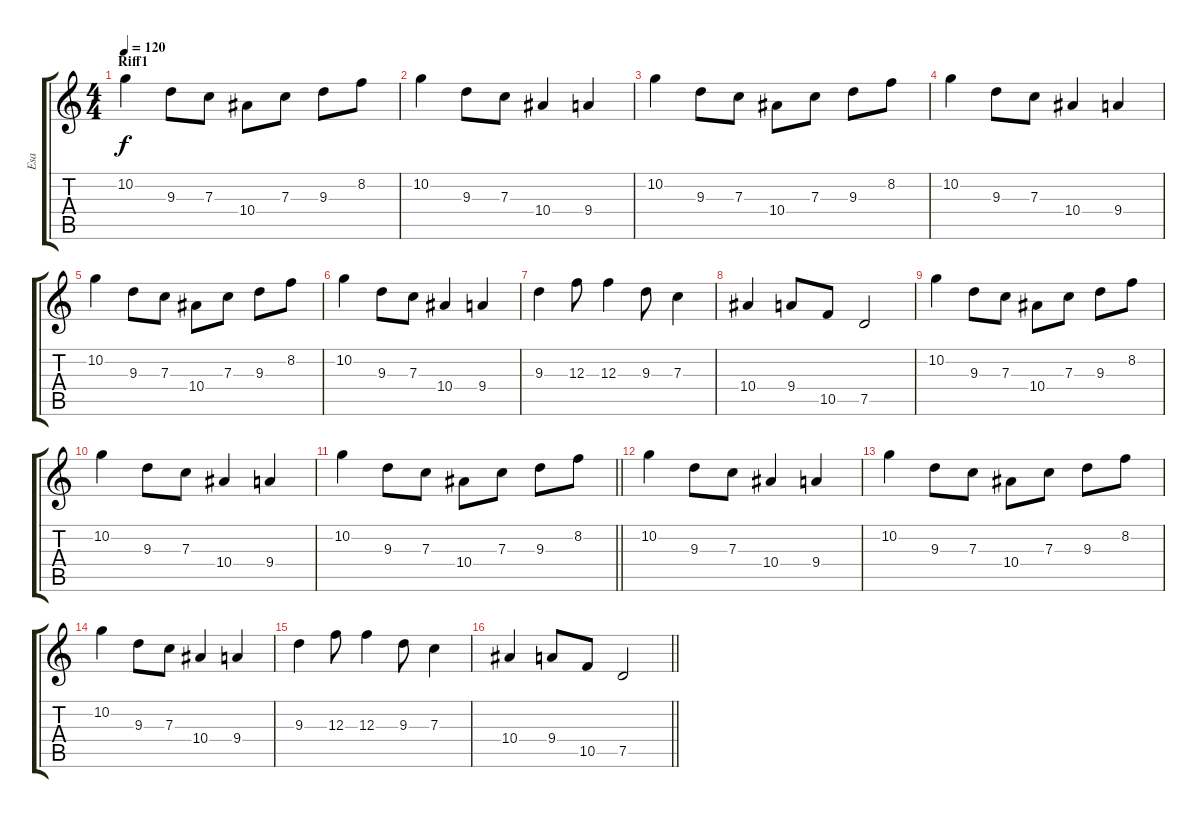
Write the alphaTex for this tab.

\track ("Esa" "Esa") {instrument distortionguitar}
\staff {score tabs}
\tuning (D4 A3 F3 C3 G2 D2) {hide}
\ts (4 4)
\section ("" "Riff1")
\tempo 120
\clef g2
\ks c
10.2.4{dy f} 9.3.8 7.3.8 10.4.8 7.3.8 9.3.8 8.2.8 |
10.2.4 9.3.8 7.3.8 10.4.4 9.4.4 |
10.2.4 9.3.8 7.3.8 10.4.8 7.3.8 9.3.8 8.2.8 |
10.2.4 9.3.8 7.3.8 10.4.4 9.4.4 |
10.2.4 9.3.8 7.3.8 10.4.8 7.3.8 9.3.8 8.2.8 |
10.2.4 9.3.8 7.3.8 10.4.4 9.4.4 |
9.3.4 12.3.8 12.3.4 9.3.8 7.3.4 |
10.4.4 9.4.8 10.5.8 7.5.2 |
10.2.4 9.3.8 7.3.8 10.4.8 7.3.8 9.3.8 8.2.8 |
10.2.4 9.3.8 7.3.8 10.4.4 9.4.4 |
\barLineRight lightlight
10.2.4 9.3.8 7.3.8 10.4.8 7.3.8 9.3.8 8.2.8 |
10.2.4 9.3.8 7.3.8 10.4.4 9.4.4 |
10.2.4 9.3.8 7.3.8 10.4.8 7.3.8 9.3.8 8.2.8 |
10.2.4 9.3.8 7.3.8 10.4.4 9.4.4 |
9.3.4 12.3.8 12.3.4 9.3.8 7.3.4 |
\barLineRight lightlight
10.4.4 9.4.8 10.5.8 7.5.2
